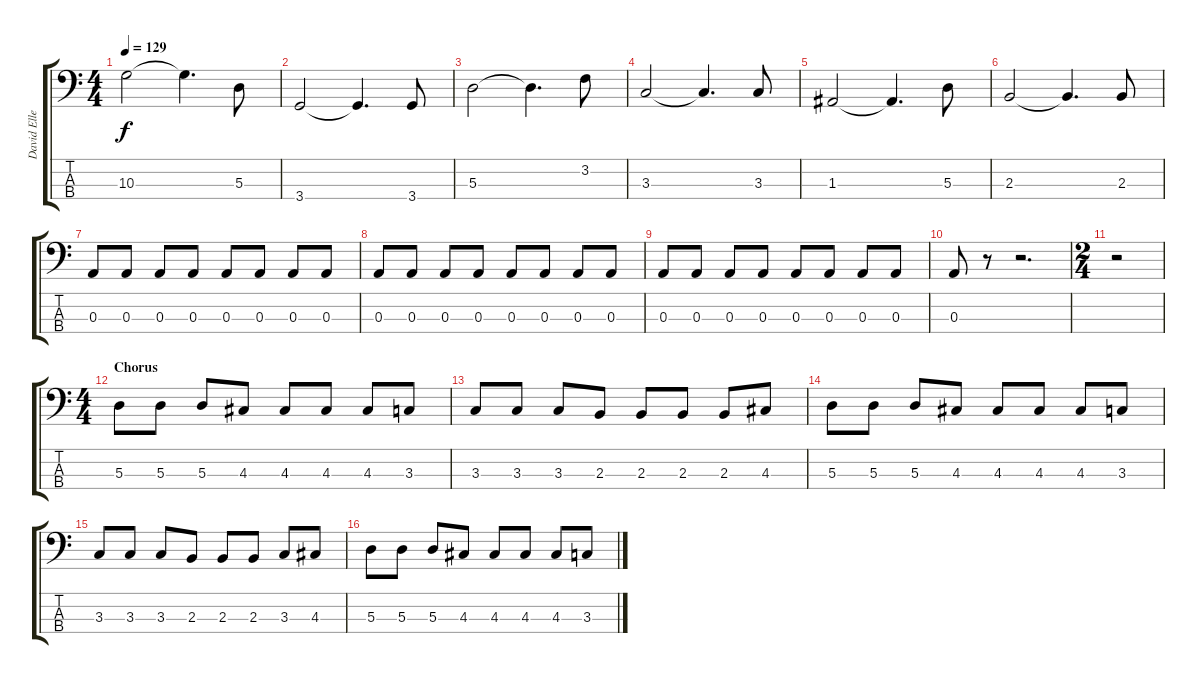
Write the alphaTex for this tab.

\track ("David Ellefson (Bass)" "David Elle") {instrument electricbassfinger}
\staff {score tabs}
\tuning (G2 D2 A1 E1) {hide}
\ts (4 4)
\tempo 129
\clef f4
\ks c
10.3.2{dy f} 10.3{t}.4{d} 5.3.8 |
3.4.2 3.4{t}.4{d} 3.4.8 |
5.3.2 5.3{t}.4{d} 3.2.8 |
3.3.2 3.3{t}.4{d} 3.3.8 |
1.3.2 1.3{t}.4{d} 5.3.8 |
2.3.2 2.3{t}.4{d} 2.3.8 |
0.3.8 0.3.8 0.3.8 0.3.8 0.3.8 0.3.8 0.3.8 0.3.8 |
0.3.8 0.3.8 0.3.8 0.3.8 0.3.8 0.3.8 0.3.8 0.3.8 |
0.3.8 0.3.8 0.3.8 0.3.8 0.3.8 0.3.8 0.3.8 0.3.8 |
0.3.8 r.8 r.2{d} |
\ts (2 4)
r.2 |
\ts (4 4)
\section ("" "Chorus")
5.3.8 5.3.8 5.3.8 4.3.8 4.3.8 4.3.8 4.3.8 3.3.8 |
3.3.8 3.3.8 3.3.8 2.3.8 2.3.8 2.3.8 2.3.8 4.3.8 |
5.3.8 5.3.8 5.3.8 4.3.8 4.3.8 4.3.8 4.3.8 3.3.8 |
3.3.8 3.3.8 3.3.8 2.3.8 2.3.8 2.3.8 3.3.8 4.3.8 |
5.3.8 5.3.8 5.3.8 4.3.8 4.3.8 4.3.8 4.3.8 3.3.8
